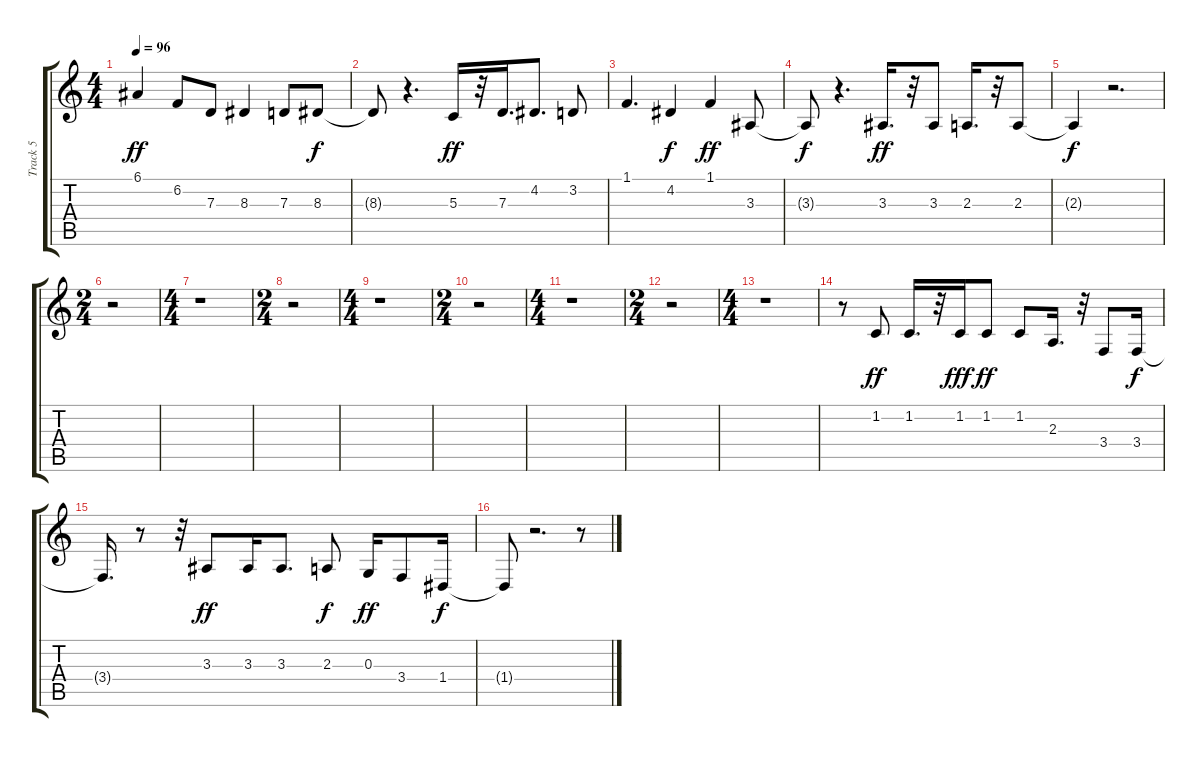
\track ("Track 5" "Track 5") {instrument voiceoohs}
\staff {score tabs}
\tuning (E4 B3 G3 D3 A2 E2) {hide}
\ts (4 4)
\tempo 96
\clef g2
\ks c
6.1.4{dy ff} 6.2.8 7.3.8 8.3.4 7.3.8 8.3.8{dy f} |
8.3{t}.8 r.4{d} 5.3.16{dy ff} r.32 7.3.16{d} 4.2.8{d} 3.2.8 |
1.1.4{d} 4.2.4{dy f} 1.1.4{dy ff} 3.3.8 |
3.3{t}.8{dy f} r.4{d} 3.3.16{d dy ff} r.32 3.3.8 2.3.16{d} r.32 2.3.8 |
2.3{t}.4{dy f} r.2{d} |
\ts (2 4)
r.2 |
\ts (4 4)
r.1 |
\ts (2 4)
r.2 |
\ts (4 4)
r.1 |
\ts (2 4)
r.2 |
\ts (4 4)
r.1 |
\ts (2 4)
r.2 |
\ts (4 4)
r.1 |
r.8 1.2.8{dy ff} 1.2.16{d} r.32 1.2.16{dy fff} 1.2.8{dy ff} 1.2.8 2.3.16{d} r.32 3.4.8 3.4.16{dy f} |
3.4{t}.16{d} r.8 r.32 3.3.8{dy ff} 3.3.16 3.3.8{d} 2.3.8{dy f} 0.3.16{dy ff} 3.4.8 1.4.16{dy f} |
1.4{t}.8 r.2{d} r.8
